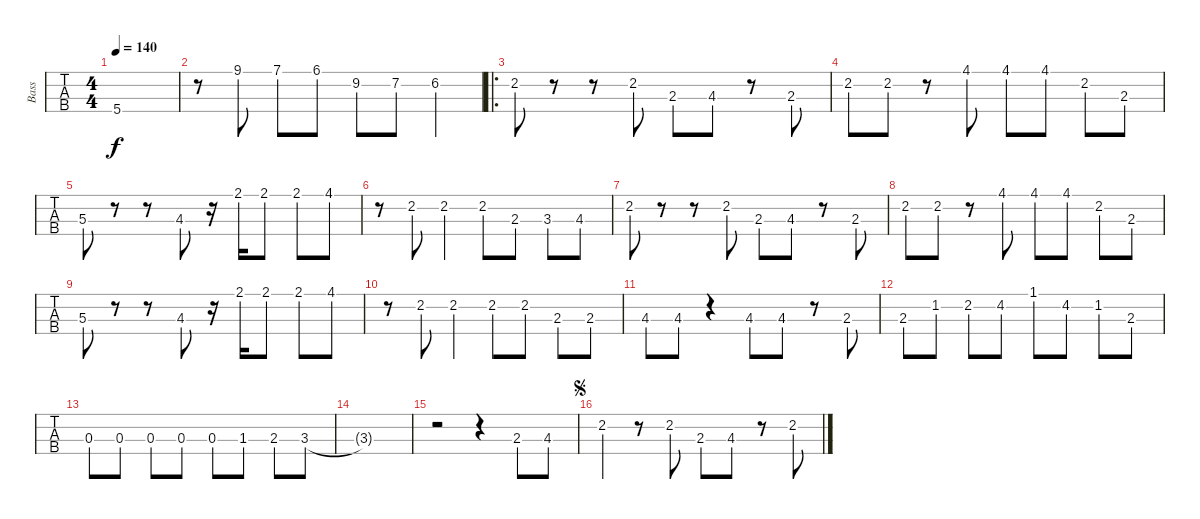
\track ("Bass" "Bass") {instrument electricbassfinger}
\staff {tabs}
\tuning (G2 D2 A1 E1) {hide}
\ts (4 4)
\tempo 140
\clef f4
\ks e
5.4{t}.1{dy f} |
r.8 9.1.8 7.1.8 6.1.8 9.2.8 7.2.8 6.2.4 |
\ro
2.2.8 r.8 r.8 2.2.8 2.3.8 4.3.8 r.8 2.3.8 |
2.2.8 2.2.8 r.8 4.1.8 4.1.8 4.1.8 2.2.8 2.3.8 |
5.3.8 r.8 r.8 4.3.8 r.16 2.1.16 2.1.8 2.1.8 4.1.8 |
r.8 2.2.8 2.2.4 2.2.8 2.3.8 3.3.8 4.3.8 |
2.2.8 r.8 r.8 2.2.8 2.3.8 4.3.8 r.8 2.3.8 |
2.2.8 2.2.8 r.8 4.1.8 4.1.8 4.1.8 2.2.8 2.3.8 |
5.3.8 r.8 r.8 4.3.8 r.16 2.1.16 2.1.8 2.1.8 4.1.8 |
r.8 2.2.8 2.2.4 2.2.8 2.2.8 2.3.8 2.3.8 |
4.3.8 4.3.8 r.4 4.3.8 4.3.8 r.8 2.3.8 |
2.3.8 1.2.8 2.2.8 4.2.8 1.1.8 4.2.8 1.2.8 2.3.8 |
0.3.8 0.3.8 0.3.8 0.3.8 0.3.8 1.3.8 2.3.8 3.3.8 |
3.3{t}.1 |
r.2 r.4 2.3.8 4.3.8 |
\jump segno
2.2.4 r.8 2.2.8 2.3.8 4.3.8 r.8 2.2.8
